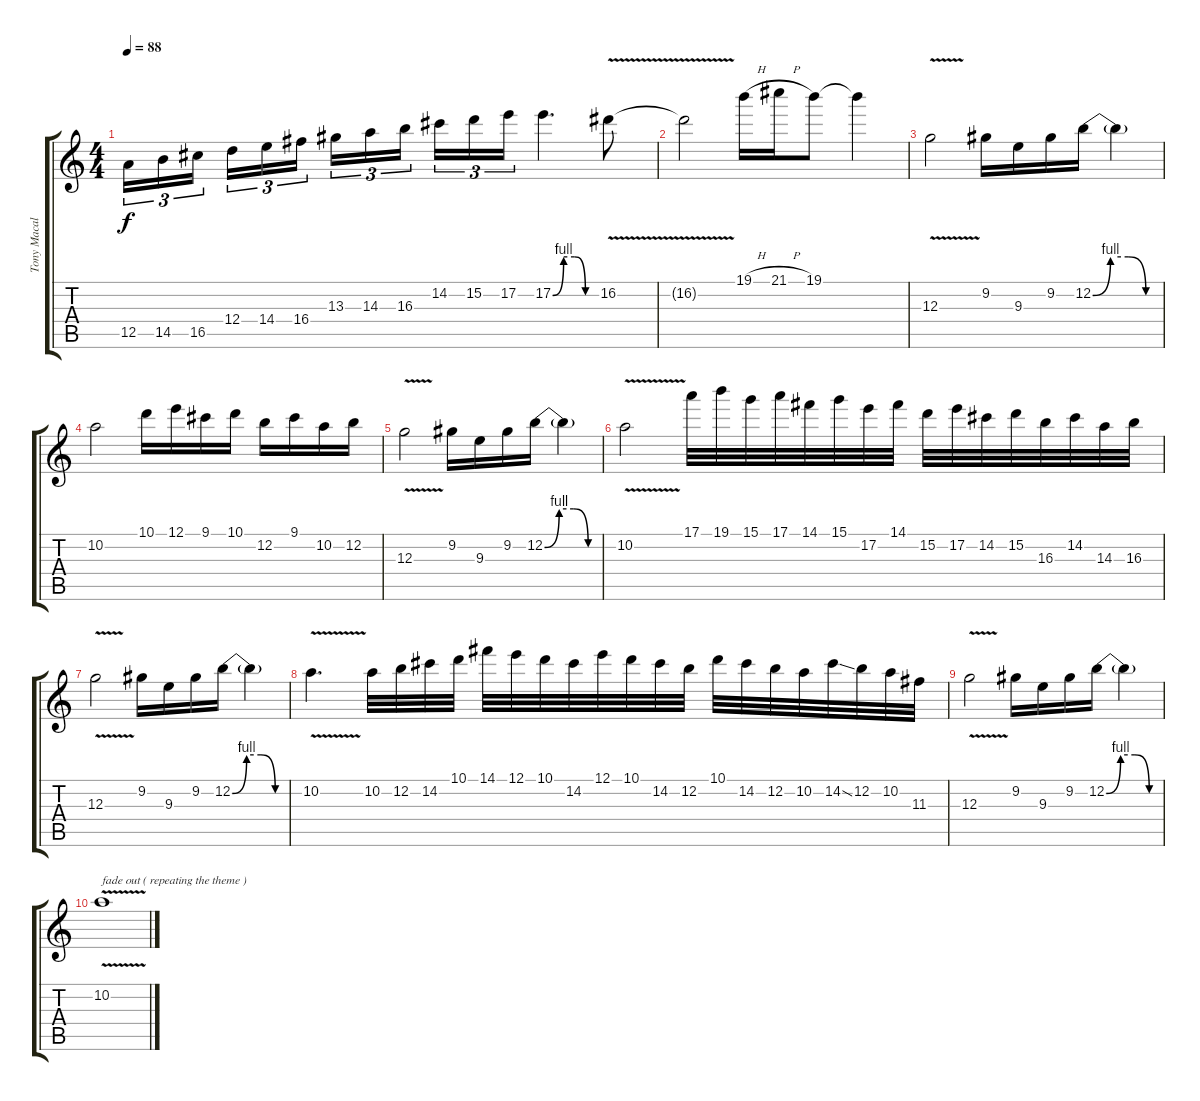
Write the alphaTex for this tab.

\track ("Tony Macalpine" "Tony Macal") {instrument distortionguitar}
\staff {score tabs}
\tuning (E4 B3 G3 D3 A2 E2) {hide}
\ts (4 4)
\tempo 88
\clef g2
\ks c
12.5.16{tu (3 2) dy f} 14.5.16{tu (3 2)} 16.5.16{tu (3 2) beam splitsecondary} 12.4.16{tu (3 2)} 14.4.16{tu (3 2)} 16.4.16{tu (3 2)} 13.3.16{tu (3 2)} 14.3.16{tu (3 2)} 16.3.16{tu (3 2) beam splitsecondary} 14.2.16{tu (3 2)} 15.2.16{tu (3 2)} 17.2.16{tu (3 2)} 17.2{be (custom 0 0 15 4 30 4 45 0 60 0)}.4{d} 16.2{v}.8 |
16.2{t}.2 19.1{h}.16 21.1{h}.16 19.1.8 19.1{t}.4 |
12.3{v}.2 9.2.16 9.3.16 9.2.16 12.2{be (custom 0 0 15 4 30 4 45 0 60 0)}.16 12.2{t}.4 |
10.2.2 10.1.16 12.1.16 9.1.16 10.1.16 12.2.16 9.1.16 10.2.16 12.2.16 |
12.3{v}.2 9.2.16 9.3.16 9.2.16 12.2{be (custom 0 0 15 4 30 4 45 0 60 0)}.16 12.2{t}.4 |
10.2{v}.2 17.1.32 19.1.32 15.1.32 17.1.32 14.1.32 15.1.32 17.2.32 14.1.32 15.2.32 17.2.32 14.2.32 15.2.32 16.3.32 14.2.32 14.3.32 16.3.32 |
12.3{v}.2 9.2.16 9.3.16 9.2.16 12.2{be (custom 0 0 15 4 30 4 45 0 60 0)}.16 12.2{t}.4 |
10.2{v}.4{d} 10.2.32 12.2.32 14.2.32 10.1.32 14.1.32 12.1.32 10.1.32 14.2.32 12.1.32 10.1.32 14.2.32 12.2.32 10.1.32 14.2.32 12.2.32 10.2.32 14.2{ss}.32 12.2.32 10.2.32 11.3.32 |
12.3{v}.2 9.2.16 9.3.16 9.2.16 12.2{be (custom 0 0 15 4 30 4 45 0 60 0)}.16 12.2{t}.4 |
10.2{v}.1{txt "fade out ( repeating the theme )"}
